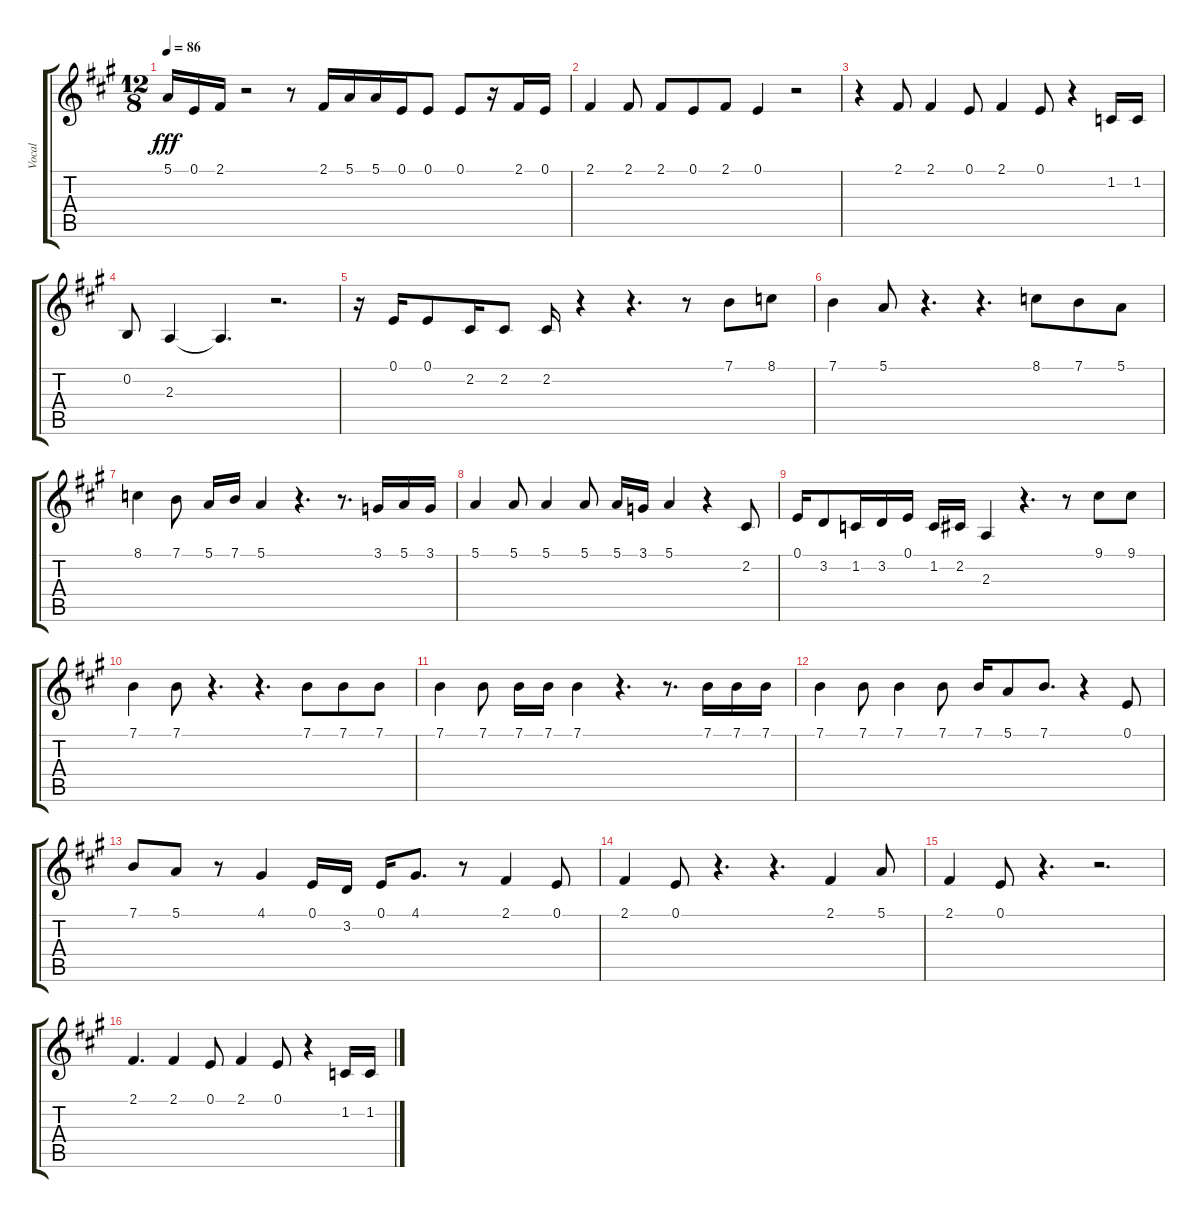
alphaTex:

\track ("Vocal" "Vocal") {instrument choiraahs}
\staff {score tabs}
\tuning (E4 B3 G3 D3 A2 E2) {hide}
\ts (12 8)
\tempo 86
\clef g2
\ks a
5.1{t}.16{dy fff} 0.1.16 2.1.16 r.2 r.8 2.1.16 5.1.16 5.1.16 0.1.16 0.1.8 0.1.8 r.16 2.1.16 0.1.16 |
2.1.4 2.1.8 2.1.8 0.1.8 2.1.8 0.1.4 r.2 |
r.4 2.1.8 2.1.4 0.1.8 2.1.4 0.1.8 r.4 1.2.16 1.2.16 |
0.2.8 2.3.4 2.3{t}.4{d} r.2{d} |
r.16 0.1.16 0.1.8 2.2.16 2.2.8 2.2.16 r.4 r.4{d} r.8 7.1.8 8.1.8 |
7.1.4 5.1.8 r.4{d} r.4{d} 8.1.8 7.1.8 5.1.8 |
8.1.4 7.1.8 5.1.16 7.1.16 5.1.4 r.4{d} r.8{d} 3.1.16 5.1.16 3.1.16 |
5.1.4 5.1.8 5.1.4 5.1.8 5.1.16 3.1.16 5.1.4 r.4 2.2.8 |
0.1.16 3.2.8 1.2.16 3.2.16 0.1.16 1.2.16 2.2.16 2.3.4 r.4{d} r.8 9.1.8 9.1.8 |
7.1.4 7.1.8 r.4{d} r.4{d} 7.1.8 7.1.8 7.1.8 |
7.1.4 7.1.8 7.1.16 7.1.16 7.1.4 r.4{d} r.8{d} 7.1.16 7.1.16 7.1.16 |
7.1.4 7.1.8 7.1.4 7.1.8 7.1.16 5.1.8 7.1.8{d} r.4 0.1.8 |
7.1.8 5.1.8 r.8 4.1.4 0.1.16 3.2.16 0.1.16 4.1.8{d} r.8 2.1.4 0.1.8 |
2.1.4 0.1.8 r.4{d} r.4{d} 2.1.4 5.1.8 |
2.1.4 0.1.8 r.4{d} r.2{d} |
2.1.4{d} 2.1.4 0.1.8 2.1.4 0.1.8 r.4 1.2.16 1.2.16
